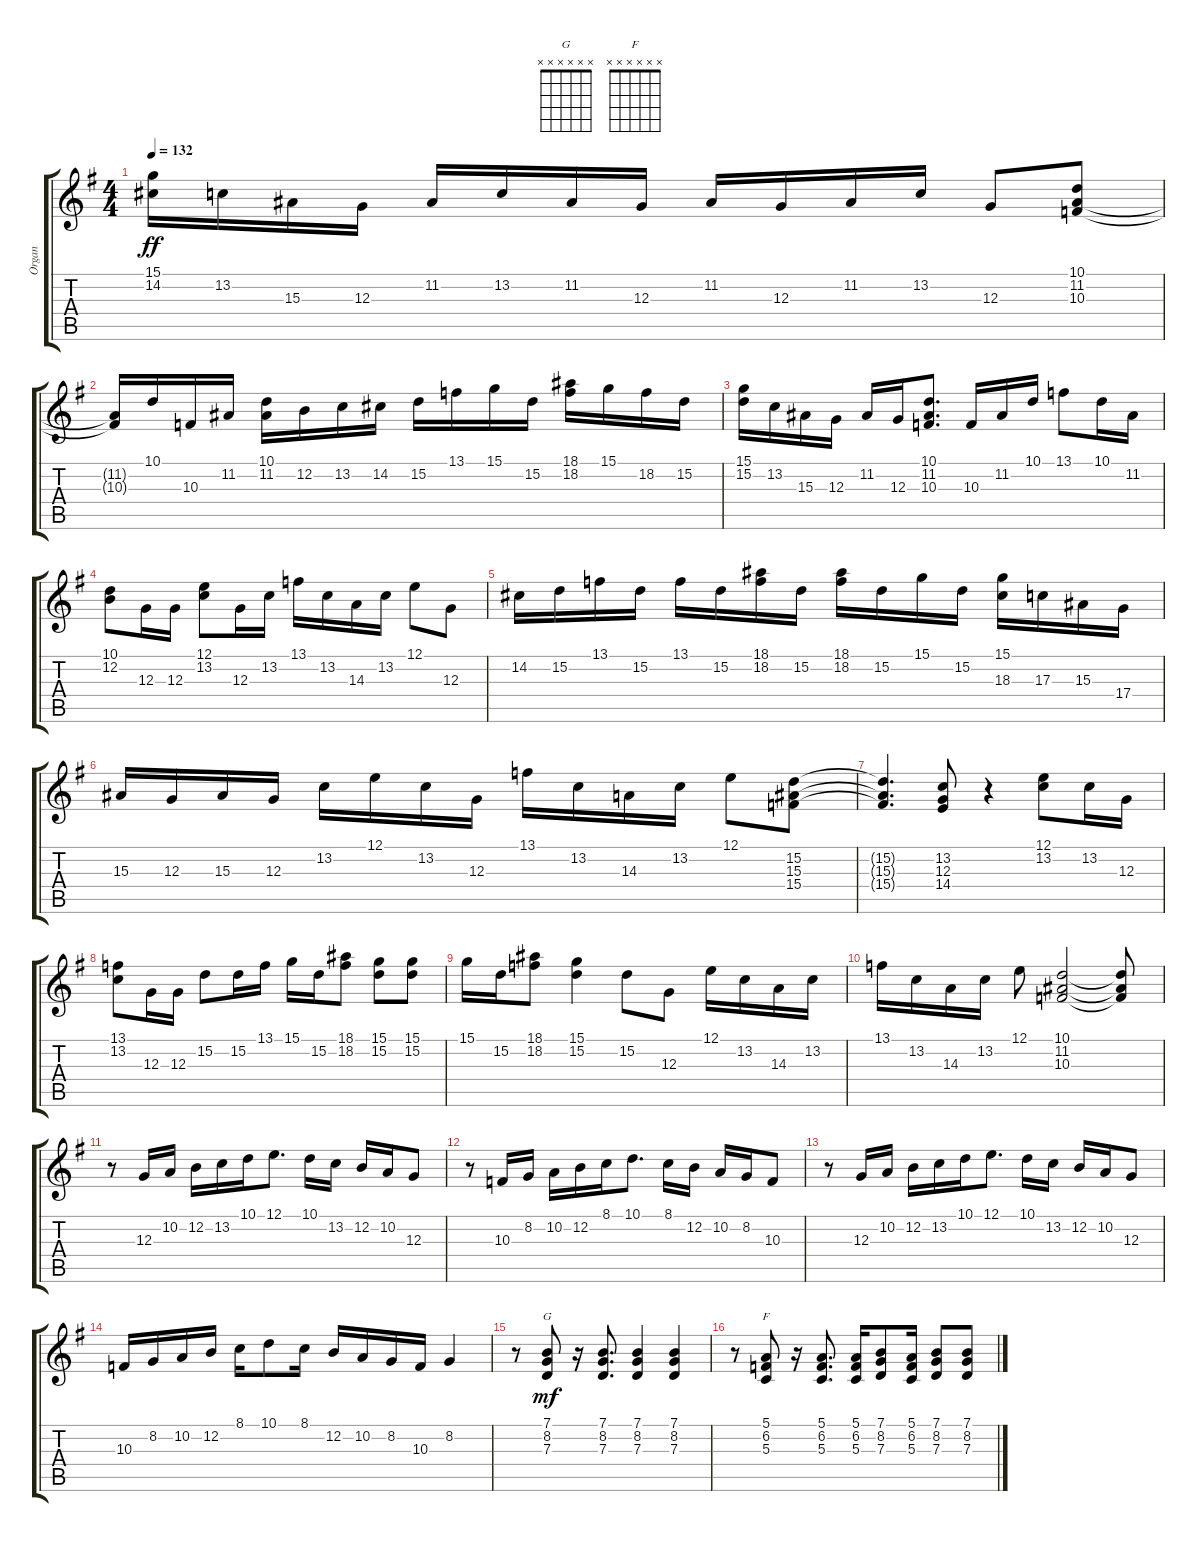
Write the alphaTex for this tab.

\track ("Organ" "Organ") {instrument rockorgan}
\staff {score tabs}
\tuning (E4 B3 G3 D3 A2 E2) {hide}
\chord ("G" x x x x x x)
\chord ("F" x x x x x x)
\ts (4 4)
\tempo 132
\clef g2
\ks g
(15.1 14.2).16{dy ff} 13.2.16 15.3.16 12.3.16 11.2.16 13.2.16 11.2.16 12.3.16 11.2.16 12.3.16 11.2.16 13.2.16 12.3.8 (10.1 11.2 10.3).8 |
(11.2{t} 10.3{t}).16 10.1.16 10.3.16 11.2.16 (10.1 11.2).16 12.2.16 13.2.16 14.2.16 15.2.16 13.1.16 15.1.16 15.2.16 (18.1 18.2).16 15.1.16 18.2.16 15.2.16 |
(15.1 15.2).16 13.2.16 15.3.16 12.3.16 11.2.16 12.3.16 (10.1 11.2 10.3).8{d} 10.3.16 11.2.16 10.1.16 13.1.8 10.1.16 11.2.16 |
(10.1 12.2).8 12.3.16 12.3.16 (12.1 13.2).8 12.3.16 13.2.16 13.1.16 13.2.16 14.3.16 13.2.16 12.1.8 12.3.8 |
14.2.16 15.2.16 13.1.16 15.2.16 13.1.16 15.2.16 (18.1 18.2).16 15.2.16 (18.1 18.2).16 15.2.16 15.1.16 15.2.16 (15.1 18.3).16 17.3.16 15.3.16 17.4.16 |
15.3.16 12.3.16 15.3.16 12.3.16 13.2.16 12.1.16 13.2.16 12.3.16 13.1.16 13.2.16 14.3.16 13.2.16 12.1.8 (15.2 15.3 15.4).8 |
(15.2{t} 15.3{t} 15.4{t}).4{d} (13.2 12.3 14.4).8 r.4 (12.1 13.2).8 13.2.16 12.3.16 |
(13.1 13.2).8 12.3.16 12.3.16 15.2.8 15.2.16 13.1.16 15.1.16 15.2.16 (18.1 18.2).8 (15.1 15.2).8 (15.1 15.2).8 |
15.1.16 15.2.16 (18.1 18.2).8 (15.1 15.2).4 15.2.8 12.3.8 12.1.16 13.2.16 14.3.16 13.2.16 |
13.1.16 13.2.16 14.3.16 13.2.16 12.1.8 (10.1 11.2 10.3).2 (10.1{t} 11.2{t} 10.3{t}).8 |
r.8 12.3.16 10.2.16 12.2.16 13.2.16 10.1.16 12.1.8{d} 10.1.16 13.2.16 12.2.16 10.2.16 12.3.8 |
r.8 10.3.16 8.2.16 10.2.16 12.2.16 8.1.16 10.1.8{d} 8.1.16 12.2.16 10.2.16 8.2.16 10.3.8 |
r.8 12.3.16 10.2.16 12.2.16 13.2.16 10.1.16 12.1.8{d} 10.1.16 13.2.16 12.2.16 10.2.16 12.3.8 |
10.3.16 8.2.16 10.2.16 12.2.16 8.1.16 10.1.8 8.1.16 12.2.16 10.2.16 8.2.16 10.3.16 8.2.4 |
r.8 (7.1 8.2 7.3).8{ch "G" dy mf} r.16 (7.1 8.2 7.3).8{d} (7.1 8.2 7.3).4 (7.1 8.2 7.3).4 |
r.8 (5.1 6.2 5.3).8{ch "F"} r.16 (5.1 6.2 5.3).8{d} (5.1 6.2 5.3).16 (7.1 8.2 7.3).8 (5.1 6.2 5.3).16 (7.1 8.2 7.3).8 (7.1 8.2 7.3).8
